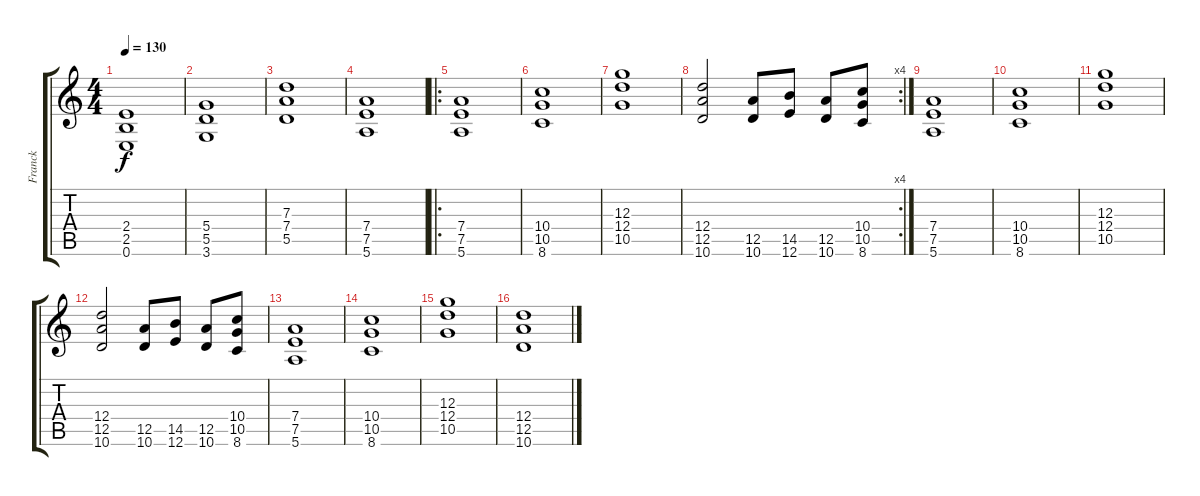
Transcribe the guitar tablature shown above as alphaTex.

\track ("Franck" "Franck") {instrument distortionguitar}
\staff {score tabs}
\tuning (E4 B3 G3 D3 A2 E2) {hide}
\ts (4 4)
\tempo 130
\clef g2
\ks c
(2.4 2.5 0.6).1{dy f} |
(5.4 5.5 3.6).1 |
(7.3 7.4 5.5).1 |
(7.4 7.5 5.6).1 |
\ro
(7.4 7.5 5.6).1 |
(10.4 10.5 8.6).1 |
(12.3 12.4 10.5).1 |
\rc 4
(12.4 12.5 10.6).2 (12.5 10.6).8 (14.5 12.6).8 (12.5 10.6).8 (10.4 10.5 8.6).8 |
(7.4 7.5 5.6).1 |
(10.4 10.5 8.6).1 |
(12.3 12.4 10.5).1 |
(12.4 12.5 10.6).2 (12.5 10.6).8 (14.5 12.6).8 (12.5 10.6).8 (10.4 10.5 8.6).8 |
(7.4 7.5 5.6).1 |
(10.4 10.5 8.6).1 |
(12.3 12.4 10.5).1 |
(12.4 12.5 10.6).1
